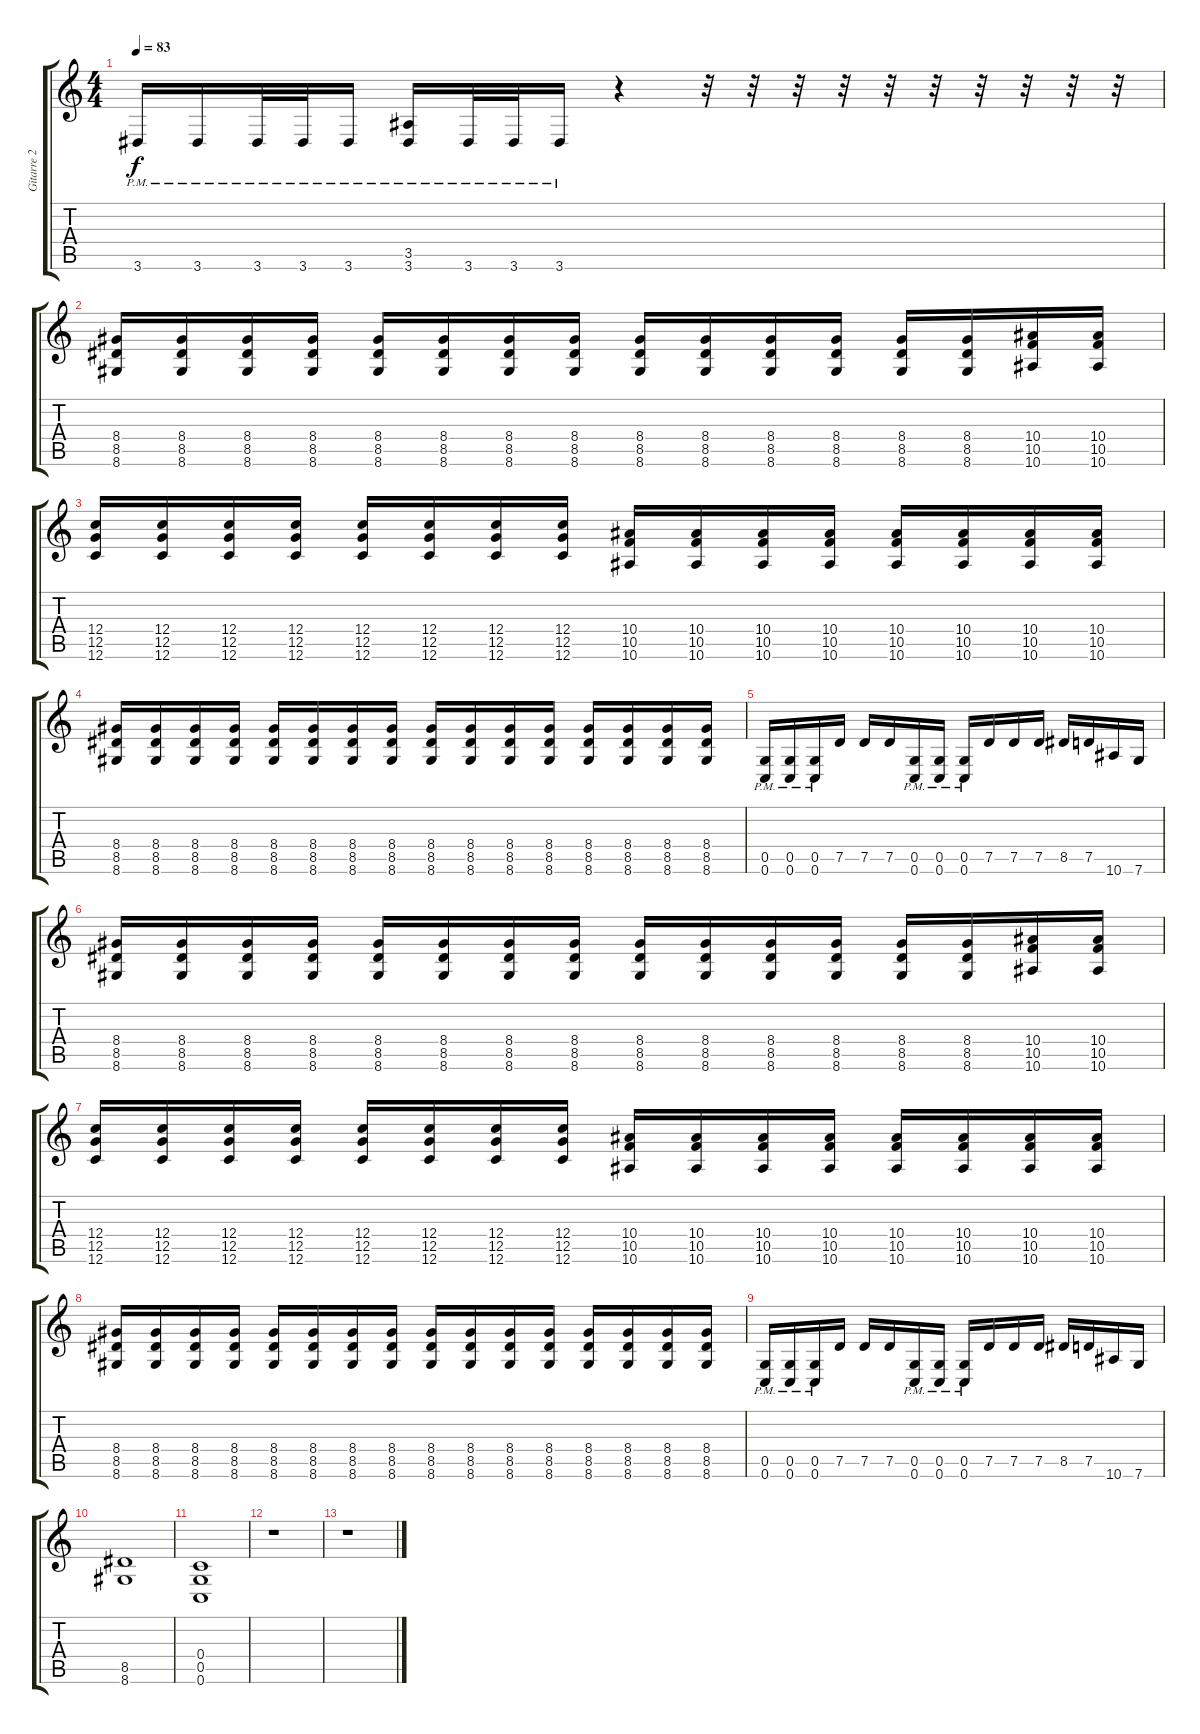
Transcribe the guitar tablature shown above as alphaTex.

\track ("Gitarre 2" "Gitarre 2") {instrument distortionguitar}
\staff {score tabs}
\tuning (D4 A3 F3 C3 G2 C2) {hide}
\ts (4 4)
\tempo 83
\clef g2
\ks c
3.6{pm}.16{dy f} 3.6{pm}.16 3.6{pm}.32 3.6{pm}.32 3.6{pm}.16 (3.5{pm} 3.6{pm}).16 3.6{pm}.32 3.6{pm}.32 3.6{pm}.16 r.4 r.32 r.32 r.32 r.32 r.32 r.32 r.32 r.32 r.32 r.32 |
(8.4 8.5 8.6).16 (8.4 8.5 8.6).16 (8.4 8.5 8.6).16 (8.4 8.5 8.6).16 (8.4 8.5 8.6).16 (8.4 8.5 8.6).16 (8.4 8.5 8.6).16 (8.4 8.5 8.6).16 (8.4 8.5 8.6).16 (8.4 8.5 8.6).16 (8.4 8.5 8.6).16 (8.4 8.5 8.6).16 (8.4 8.5 8.6).16 (8.4 8.5 8.6).16 (10.4 10.5 10.6).16 (10.4 10.5 10.6).16 |
(12.4 12.5 12.6).16 (12.4 12.5 12.6).16 (12.4 12.5 12.6).16 (12.4 12.5 12.6).16 (12.4 12.5 12.6).16 (12.4 12.5 12.6).16 (12.4 12.5 12.6).16 (12.4 12.5 12.6).16 (10.4 10.5 10.6).16 (10.4 10.5 10.6).16 (10.4 10.5 10.6).16 (10.4 10.5 10.6).16 (10.4 10.5 10.6).16 (10.4 10.5 10.6).16 (10.4 10.5 10.6).16 (10.4 10.5 10.6).16 |
(8.4 8.5 8.6).16 (8.4 8.5 8.6).16 (8.4 8.5 8.6).16 (8.4 8.5 8.6).16 (8.4 8.5 8.6).16 (8.4 8.5 8.6).16 (8.4 8.5 8.6).16 (8.4 8.5 8.6).16 (8.4 8.5 8.6).16 (8.4 8.5 8.6).16 (8.4 8.5 8.6).16 (8.4 8.5 8.6).16 (8.4 8.5 8.6).16 (8.4 8.5 8.6).16 (8.4 8.5 8.6).16 (8.4 8.5 8.6).16 |
(0.5{pm} 0.6{pm}).16 (0.5{pm} 0.6{pm}).16 (0.5{pm} 0.6{pm}).16 7.5.16 7.5.16 7.5.16 (0.5{pm} 0.6{pm}).16 (0.5{pm} 0.6{pm}).16 (0.5{pm} 0.6{pm}).16 7.5.16 7.5.16 7.5.16 8.5.16 7.5.16 10.6.16 7.6.16 |
(8.4 8.5 8.6).16 (8.4 8.5 8.6).16 (8.4 8.5 8.6).16 (8.4 8.5 8.6).16 (8.4 8.5 8.6).16 (8.4 8.5 8.6).16 (8.4 8.5 8.6).16 (8.4 8.5 8.6).16 (8.4 8.5 8.6).16 (8.4 8.5 8.6).16 (8.4 8.5 8.6).16 (8.4 8.5 8.6).16 (8.4 8.5 8.6).16 (8.4 8.5 8.6).16 (10.4 10.5 10.6).16 (10.4 10.5 10.6).16 |
(12.4 12.5 12.6).16 (12.4 12.5 12.6).16 (12.4 12.5 12.6).16 (12.4 12.5 12.6).16 (12.4 12.5 12.6).16 (12.4 12.5 12.6).16 (12.4 12.5 12.6).16 (12.4 12.5 12.6).16 (10.4 10.5 10.6).16 (10.4 10.5 10.6).16 (10.4 10.5 10.6).16 (10.4 10.5 10.6).16 (10.4 10.5 10.6).16 (10.4 10.5 10.6).16 (10.4 10.5 10.6).16 (10.4 10.5 10.6).16 |
(8.4 8.5 8.6).16 (8.4 8.5 8.6).16 (8.4 8.5 8.6).16 (8.4 8.5 8.6).16 (8.4 8.5 8.6).16 (8.4 8.5 8.6).16 (8.4 8.5 8.6).16 (8.4 8.5 8.6).16 (8.4 8.5 8.6).16 (8.4 8.5 8.6).16 (8.4 8.5 8.6).16 (8.4 8.5 8.6).16 (8.4 8.5 8.6).16 (8.4 8.5 8.6).16 (8.4 8.5 8.6).16 (8.4 8.5 8.6).16 |
(0.5{pm} 0.6{pm}).16 (0.5{pm} 0.6{pm}).16 (0.5{pm} 0.6{pm}).16 7.5.16 7.5.16 7.5.16 (0.5{pm} 0.6{pm}).16 (0.5{pm} 0.6{pm}).16 (0.5{pm} 0.6{pm}).16 7.5.16 7.5.16 7.5.16 8.5.16 7.5.16 10.6.16 7.6.16 |
(8.5 8.6).1{volume 3} |
(0.4 0.5 0.6).1 |
r.1 |
r.1
